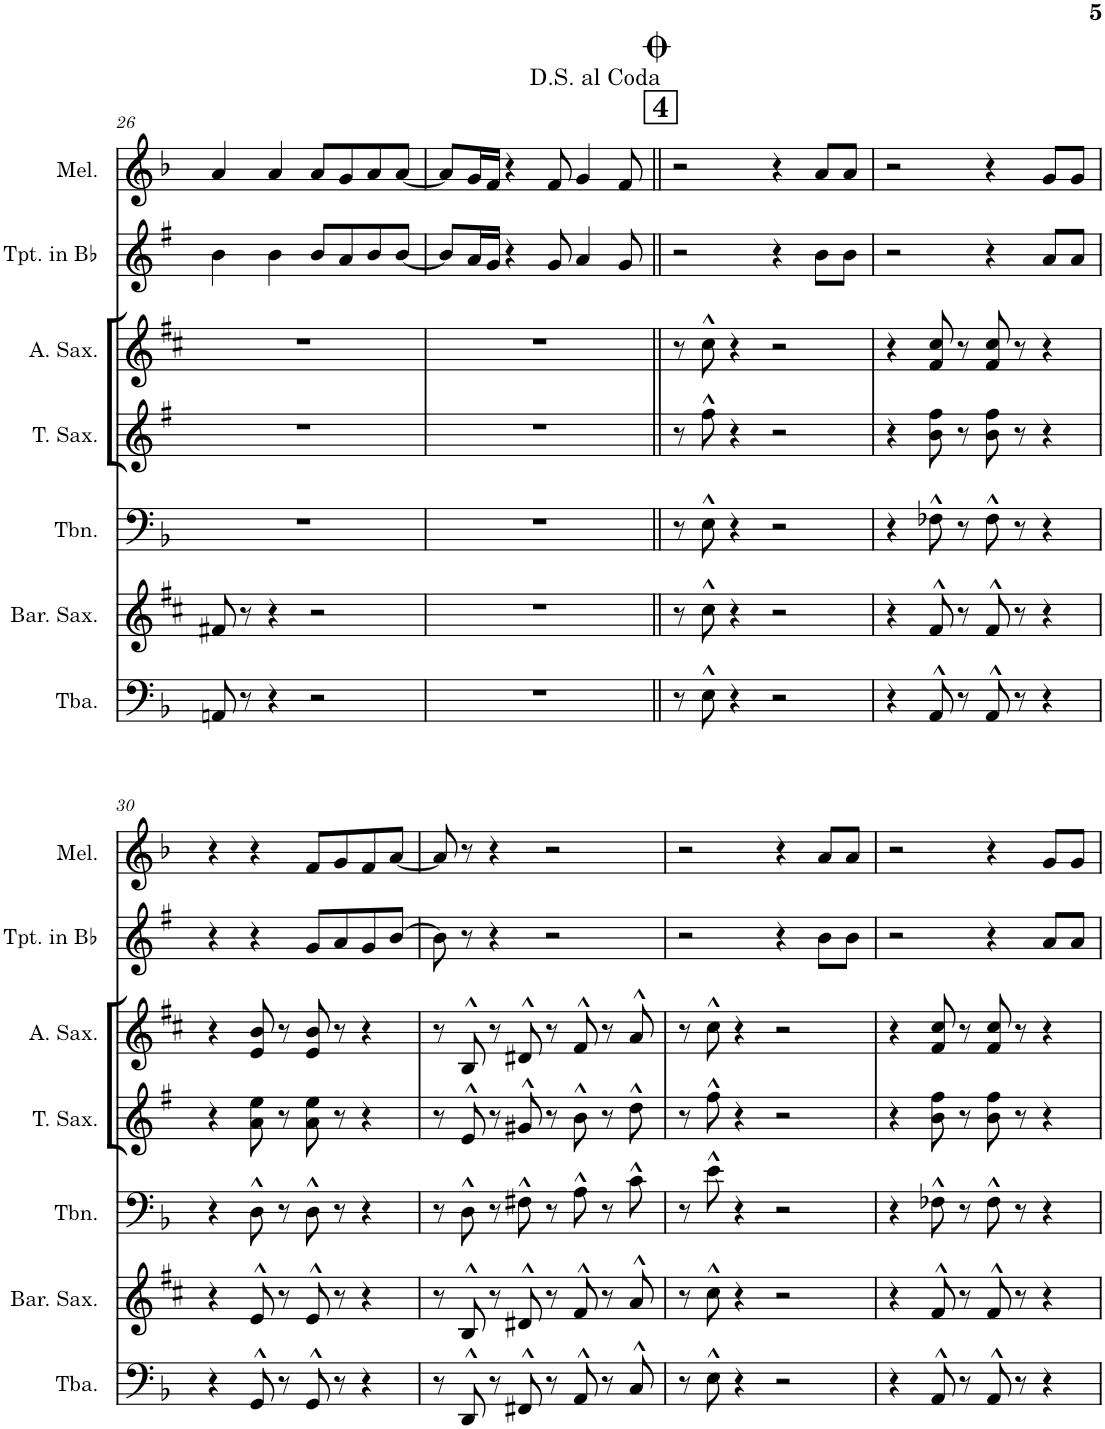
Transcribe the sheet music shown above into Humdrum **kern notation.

**kern	**kern	**kern	**kern	**kern	**kern	**kern
*part7	*part6	*part5	*part4	*part3	*part2	*part1
*staff7	*staff6	*staff5	*staff4	*staff3	*staff2	*staff1
*I"Tuba	*I"Baritone Saxophone	*I"Trombone	*I"Tenor Saxophone	*I"Alto Saxophone	*I"Trumpet in Bb	*I"Melodica
*I'Tba.	*I'Bar. Sax.	*I'Tbn.	*I'T. Sax.	*I'A. Sax.	*I'Tpt. in Bb	*I'Mel.
!!LO:PB:g=z
*clefF4	*clefG2	*clefF4	*clefG2	*clefG2	*clefG2	*clefG2
*	*Trd12c21	*	*Trd8c14	*Trd5c9	*Trd1c2	*
*k[b-]	*k[f#c#]	*k[b-]	*k[f#]	*k[f#c#]	*k[f#]	*k[b-]
*M4/4	*M4/4	*M4/4	*M4/4	*M4/4	*M4/4	*M4/4
=26	=26	=26	=26	=26	=26	=26
8AAn/	8f#X/	1r	1r	1r	4b\	4a/
8r	8r	.	.	.	.	.
4r	4r	.	.	.	4b\	4a/
2r	2r	.	.	.	8b/L	8a/L
.	.	.	.	.	8a/	8g/
.	.	.	.	.	8b/	8a/
.	.	.	.	.	[8b/J	[8a/J
=27	=27	=27	=27	=27	=27	=27
1r	1r	1r	1r	1r	8b/L]	8a/L]
.	.	.	.	.	16a/L	16g/L
.	.	.	.	.	16g/JJ	16f/JJ
.	.	.	.	.	4r	4r
.	.	.	.	.	8g/	8f/
.	.	.	.	.	4a/	4g/
.	.	.	.	.	8g/	8f/
!!LO:REH:place=s1:a:B:cj:fs=14:t=4
=28||	=28||	=28||	=28||	=28||	=28||	=28||
8r	8r	8r	8r	8r	2r	2r
8E^^\	8cc#^^\	8E^^\	8ff#^^\	8cc#^^\	.	.
4r	4r	4r	4r	4r	.	.
2r	2r	2r	2r	2r	4r	4r
.	.	.	.	.	8b\L	8a/L
.	.	.	.	.	8b\J	8a/J
=29	=29	=29	=29	=29	=29	=29
4r	4r	4r	4r	4r	2r	2r
8AA^^/	8f#^^/	8F-X^^\	8b\ 8ff#\	8f#/ 8cc#/	.	.
8r	8r	8r	8r	8r	.	.
8AA^^/	8f#^^/	8F-^^\	8b\ 8ff#\	8f#/ 8cc#/	4r	4r
8r	8r	8r	8r	8r	.	.
4r	4r	4r	4r	4r	8a/L	8g/L
.	.	.	.	.	8a/J	8g/J
!!LO:LB:g=z
=30	=30	=30	=30	=30	=30	=30
4r	4r	4r	4r	4r	4r	4r
8GG^^/	8e^^/	8D^^\	8a\ 8ee\	8e/ 8b/	4r	4r
8r	8r	8r	8r	8r	.	.
8GG^^/	8e^^/	8D^^\	8a\ 8ee\	8e/ 8b/	8g/L	8f/L
8r	8r	8r	8r	8r	8a/	8g/
4r	4r	4r	4r	4r	8g/	8f/
.	.	.	.	.	[8b/J	[8a/J
=31	=31	=31	=31	=31	=31	=31
8r	8r	8r	8r	8r	8b\]	8a/]
8DD^^/	8B^^/	8D^^\	8e^^/	8B^^/	8r	8r
8r	8r	8r	8r	8r	4r	4r
8FF#X^^/	8d#X^^/	8F#X^^\	8g#X^^/	8d#X^^/	.	.
8r	8r	8r	8r	8r	2r	2r
8AA^^/	8f#^^/	8A^^\	8b^^\	8f#^^/	.	.
8r	8r	8r	8r	8r	.	.
8C^^/	8a^^/	8c^^\	8dd^^\	8a^^/	.	.
=32	=32	=32	=32	=32	=32	=32
8r	8r	8r	8r	8r	2r	2r
8E^^\	8cc#^^\	8e^^\	8ff#^^\	8cc#^^\	.	.
4r	4r	4r	4r	4r	.	.
2r	2r	2r	2r	2r	4r	4r
.	.	.	.	.	8b\L	8a/L
.	.	.	.	.	8b\J	8a/J
=33	=33	=33	=33	=33	=33	=33
4r	4r	4r	4r	4r	2r	2r
8AA^^/	8f#^^/	8F-X^^\	8b\ 8ff#\	8f#/ 8cc#/	.	.
8r	8r	8r	8r	8r	.	.
8AA^^/	8f#^^/	8F-^^\	8b\ 8ff#\	8f#/ 8cc#/	4r	4r
8r	8r	8r	8r	8r	.	.
4r	4r	4r	4r	4r	8a/L	8g/L
.	.	.	.	.	8a/J	8g/J
=	=	=	=	=	=	=
*-	*-	*-	*-	*-	*-	*-
